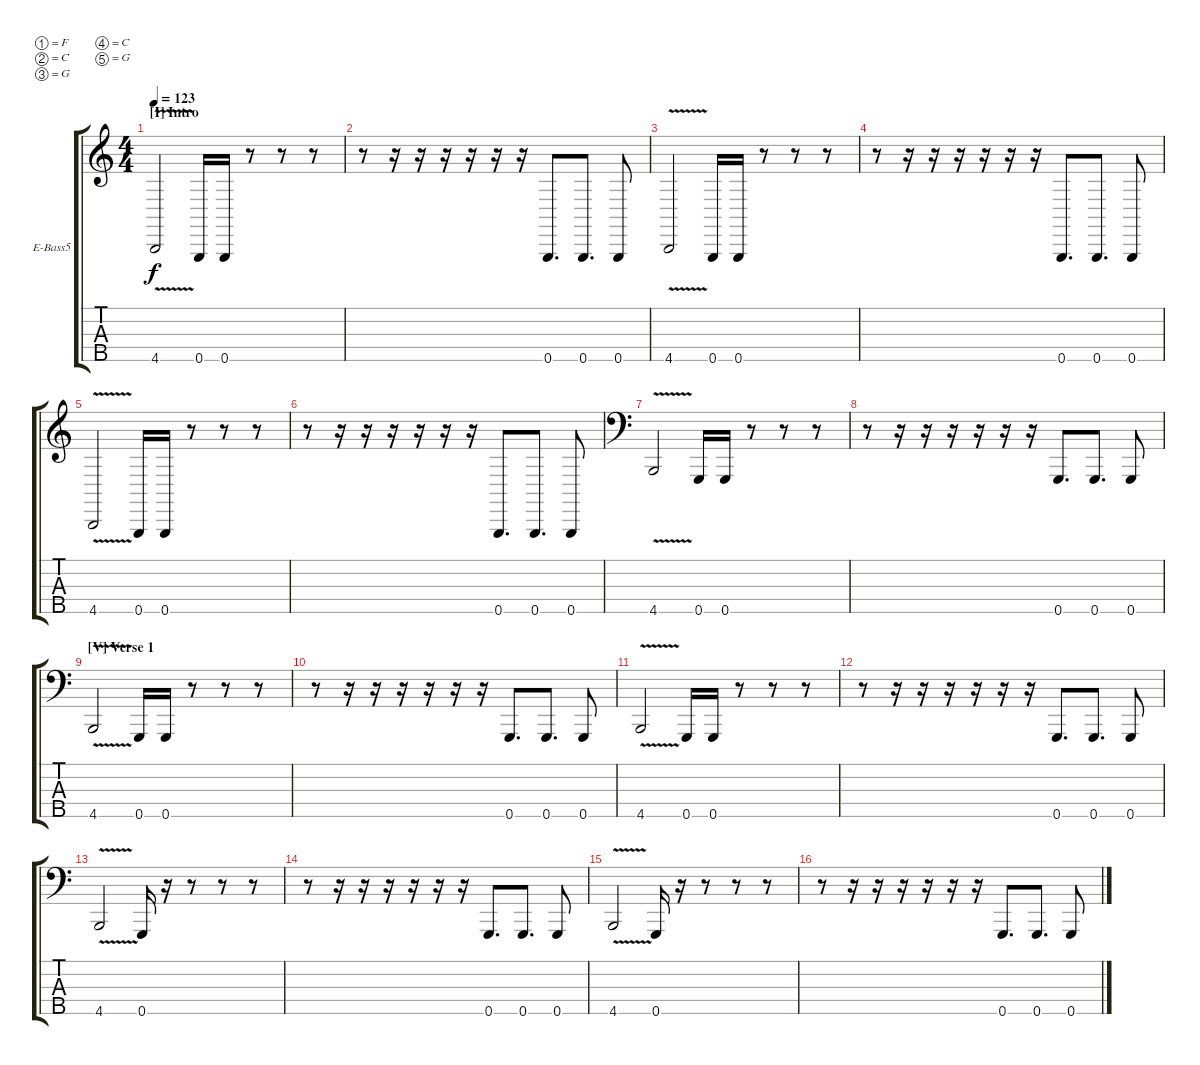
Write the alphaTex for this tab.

\defaultSystemsLayout 4
\bracketExtendMode groupsimilarinstruments
\firstSystemTrackNameOrientation horizontal
\otherSystemsTrackNameOrientation horizontal
\track ("SkyDog" "E-Bass5") {instrument electricbassfinger}
\staff {score tabs}
\tuning (F2 C2 G1 C1 G0)
\ts (4 4)
\section ("I" "Intro")
\tempo 123
\clef g2
\scale
0.485477
\ks c
4.5{v}.2{dy f instrument electricbassfinger} 0.5.16 0.5.16 r.8 r.8 r.8 |
\scale
0.257261 r.8 r.16 r.16 r.16 r.16 r.16 r.16 0.5.8{d} 0.5.8{d} 0.5.8 |
\scale
0.257261 4.5{v}.2 0.5.16 0.5.16 r.8 r.8 r.8 |
\scale
0.333333 r.8 r.16 r.16 r.16 r.16 r.16 r.16 0.5.8{d} 0.5.8{d} 0.5.8 |
\scale
0.333333 4.5{v}.2 0.5.16 0.5.16 r.8 r.8 r.8 |
\scale
0.333333 r.8 r.16 r.16 r.16 r.16 r.16 r.16 0.5.8{d} 0.5.8{d} 0.5.8 |
\clef f4
\scale
0.333333 4.5{v}.2 0.5.16 0.5.16 r.8 r.8 r.8 |
\scale
0.333333 r.8 r.16 r.16 r.16 r.16 r.16 r.16 0.5.8{d} 0.5.8{d} 0.5.8 |
\section ("V" "Verse 1")
\scale
0.333333 4.5{v}.2 0.5.16 0.5.16 r.8 r.8 r.8 |
\scale
0.333333 r.8 r.16 r.16 r.16 r.16 r.16 r.16 0.5.8{d} 0.5.8{d} 0.5.8 |
\scale
0.333333 4.5{v}.2 0.5.16 0.5.16 r.8 r.8 r.8 |
\scale
0.333333 r.8 r.16 r.16 r.16 r.16 r.16 r.16 0.5.8{d} 0.5.8{d} 0.5.8 |
\scale
0.333333 4.5{v}.2 0.5.16 r.16 r.8 r.8 r.8 |
\scale
0.333333 r.8 r.16 r.16 r.16 r.16 r.16 r.16 0.5.8{d} 0.5.8{d} 0.5.8 |
\scale
0.333333 4.5{v}.2 0.5.16 r.16 r.8 r.8 r.8 |
\scale
0.333333 r.8 r.16 r.16 r.16 r.16 r.16 r.16 0.5.8{d} 0.5.8{d} 0.5.8
